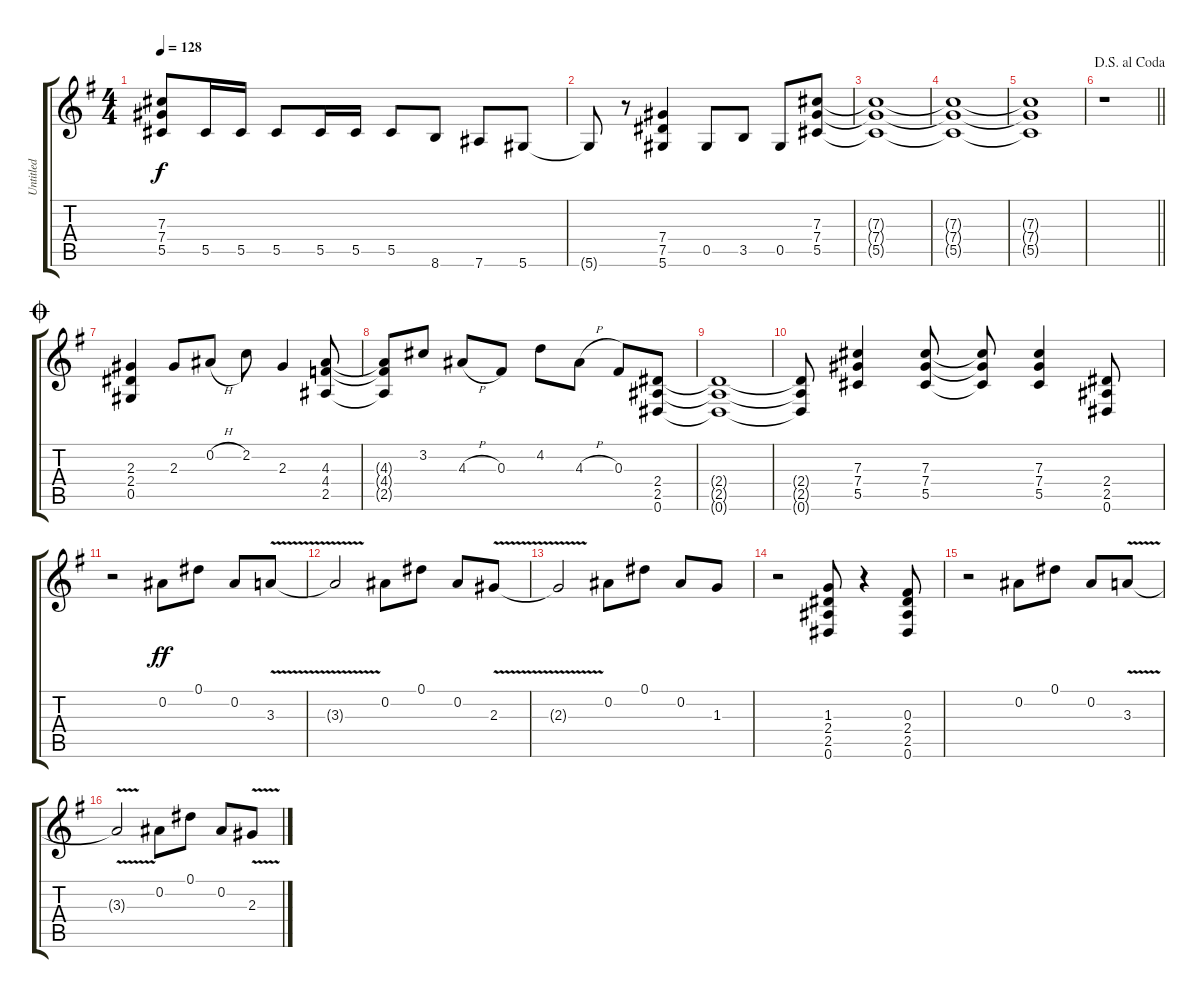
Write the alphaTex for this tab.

\track ("Untitled" "Untitled") {instrument distortionguitar}
\staff {score tabs}
\tuning (Eb4 Bb3 Gb3 Db3 Ab2 Eb2) {hide}
\ts (4 4)
\tempo 128
\clef g2
\ks g
(7.3{t} 7.4{t} 5.5{t}).8{dy f} 5.5.16 5.5.16 5.5.8 5.5.16 5.5.16 5.5.8 8.6.8 7.6.8 5.6.8 |
5.6{t}.8 r.8 (7.4 7.5 5.6).4 0.5.8 3.5.8 0.5.8 (7.3 7.4 5.5).8 |
(7.3{t} 7.4{t} 5.5{t}).1 |
(7.3{t} 7.4{t} 5.5{t}).1 |
(7.3{t} 7.4{t} 5.5{t}).1 |
\jump dalsegnoalcoda
\barLineRight lightlight
r.1 |
\jump coda
(2.3 2.4 0.5).4 2.3.8 0.2{h}.8 2.2.8 2.3.4 (4.3 4.4 2.5).8 |
(4.3{t} 4.4{t} 2.5{t}).8 3.2.8 4.3{h}.8 0.3.8 4.2.8 4.3{h}.8 0.3.8 (2.4 2.5 0.6).8 |
(2.4{t} 2.5{t} 0.6{t}).1 |
(2.4{t} 2.5{t} 0.6{t}).8 (7.3 7.4 5.5).4 (7.3 7.4 5.5).8 (7.3{t} 7.4{t} 5.5{t}).8 (7.3 7.4 5.5).4 (2.4 2.5 0.6).8 |
r.2 0.2.8{dy ff} 0.1.8 0.2.8 3.3{v}.8 |
3.3{v t}.2 0.2.8 0.1.8 0.2.8 2.3{v}.8 |
2.3{v t}.2 0.2.8 0.1.8 0.2.8 1.3.8 |
r.2 (1.3 2.4 2.5 0.6).8 r.4 (0.3 2.4 2.5 0.6).8 |
r.2 0.2.8 0.1.8 0.2.8 3.3{v}.8 |
3.3{v t}.2 0.2.8 0.1.8 0.2.8 2.3{v}.8
